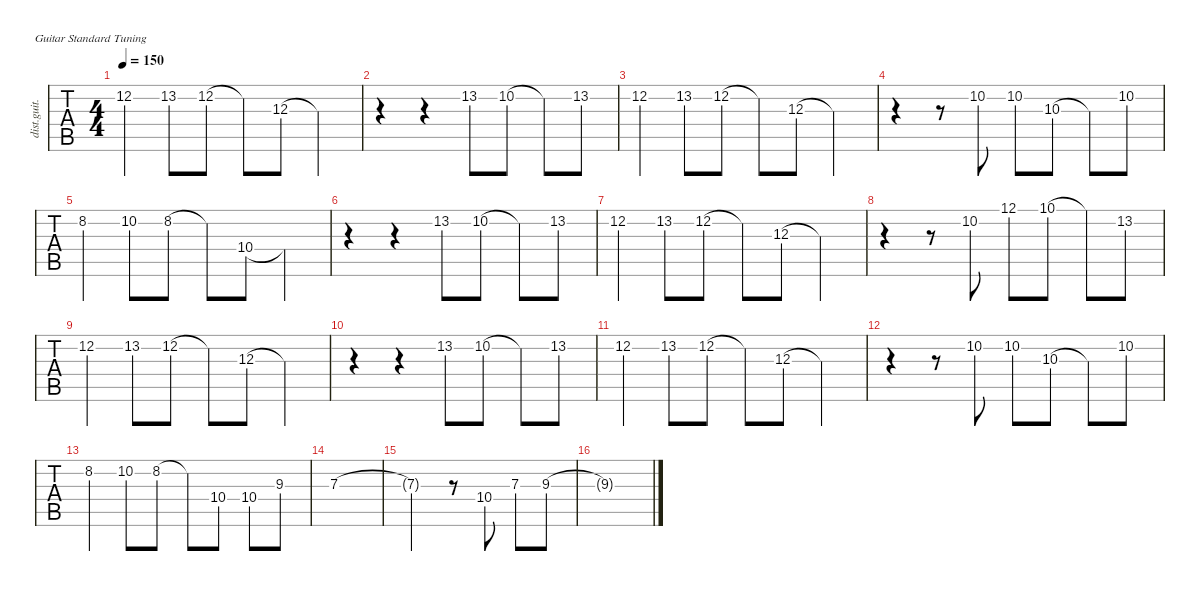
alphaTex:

\defaultSystemsLayout 4
\hideDynamics
\bracketExtendMode nobrackets
\otherSystemsTrackNameOrientation horizontal
\track ("E Guitar 1" "dist.guit.") {instrument distortionguitar}
\staff {tabs}
\tuning (E4 B3 G3 D3 A2 E2)
\ts (4 4)
\tempo 150
\clef g2
\ks c
12.2.4{dy f} 13.2.8 12.2.8 12.2{t}.8 12.3.8 12.3{t}.4 |
r.4 r.4 13.2.8 10.2.8 10.2{t}.8 13.2.8 |
12.2.4 13.2.8 12.2.8 12.2{t}.8 12.3.8 12.3{t}.4 |
r.4 r.8 10.2.8 10.2.8 10.3.8 10.3{t}.8 10.2.8 |
8.2.4 10.2.8 8.2.8 8.2{t}.8 10.4.8 10.4{t}.4 |
r.4 r.4 13.2.8 10.2.8 10.2{t}.8 13.2.8 |
12.2.4 13.2.8 12.2.8 12.2{t}.8 12.3.8 12.3{t}.4 |
r.4 r.8 10.2.8 12.1.8 10.1.8 10.1{t}.8 13.2.8 |
12.2.4 13.2.8 12.2.8 12.2{t}.8 12.3.8 12.3{t}.4 |
r.4 r.4 13.2.8 10.2.8 10.2{t}.8 13.2.8 |
12.2.4 13.2.8 12.2.8 12.2{t}.8 12.3.8 12.3{t}.4 |
r.4 r.8 10.2.8 10.2.8 10.3.8 10.3{t}.8 10.2.8 |
8.2.4 10.2.8 8.2.8 8.2{t}.8 10.4.8 10.4.8 9.3.8 |
7.3.1 |
7.3{t}.2 r.8 10.4.8 7.3.8 9.3.8 |
9.3{t}.1
